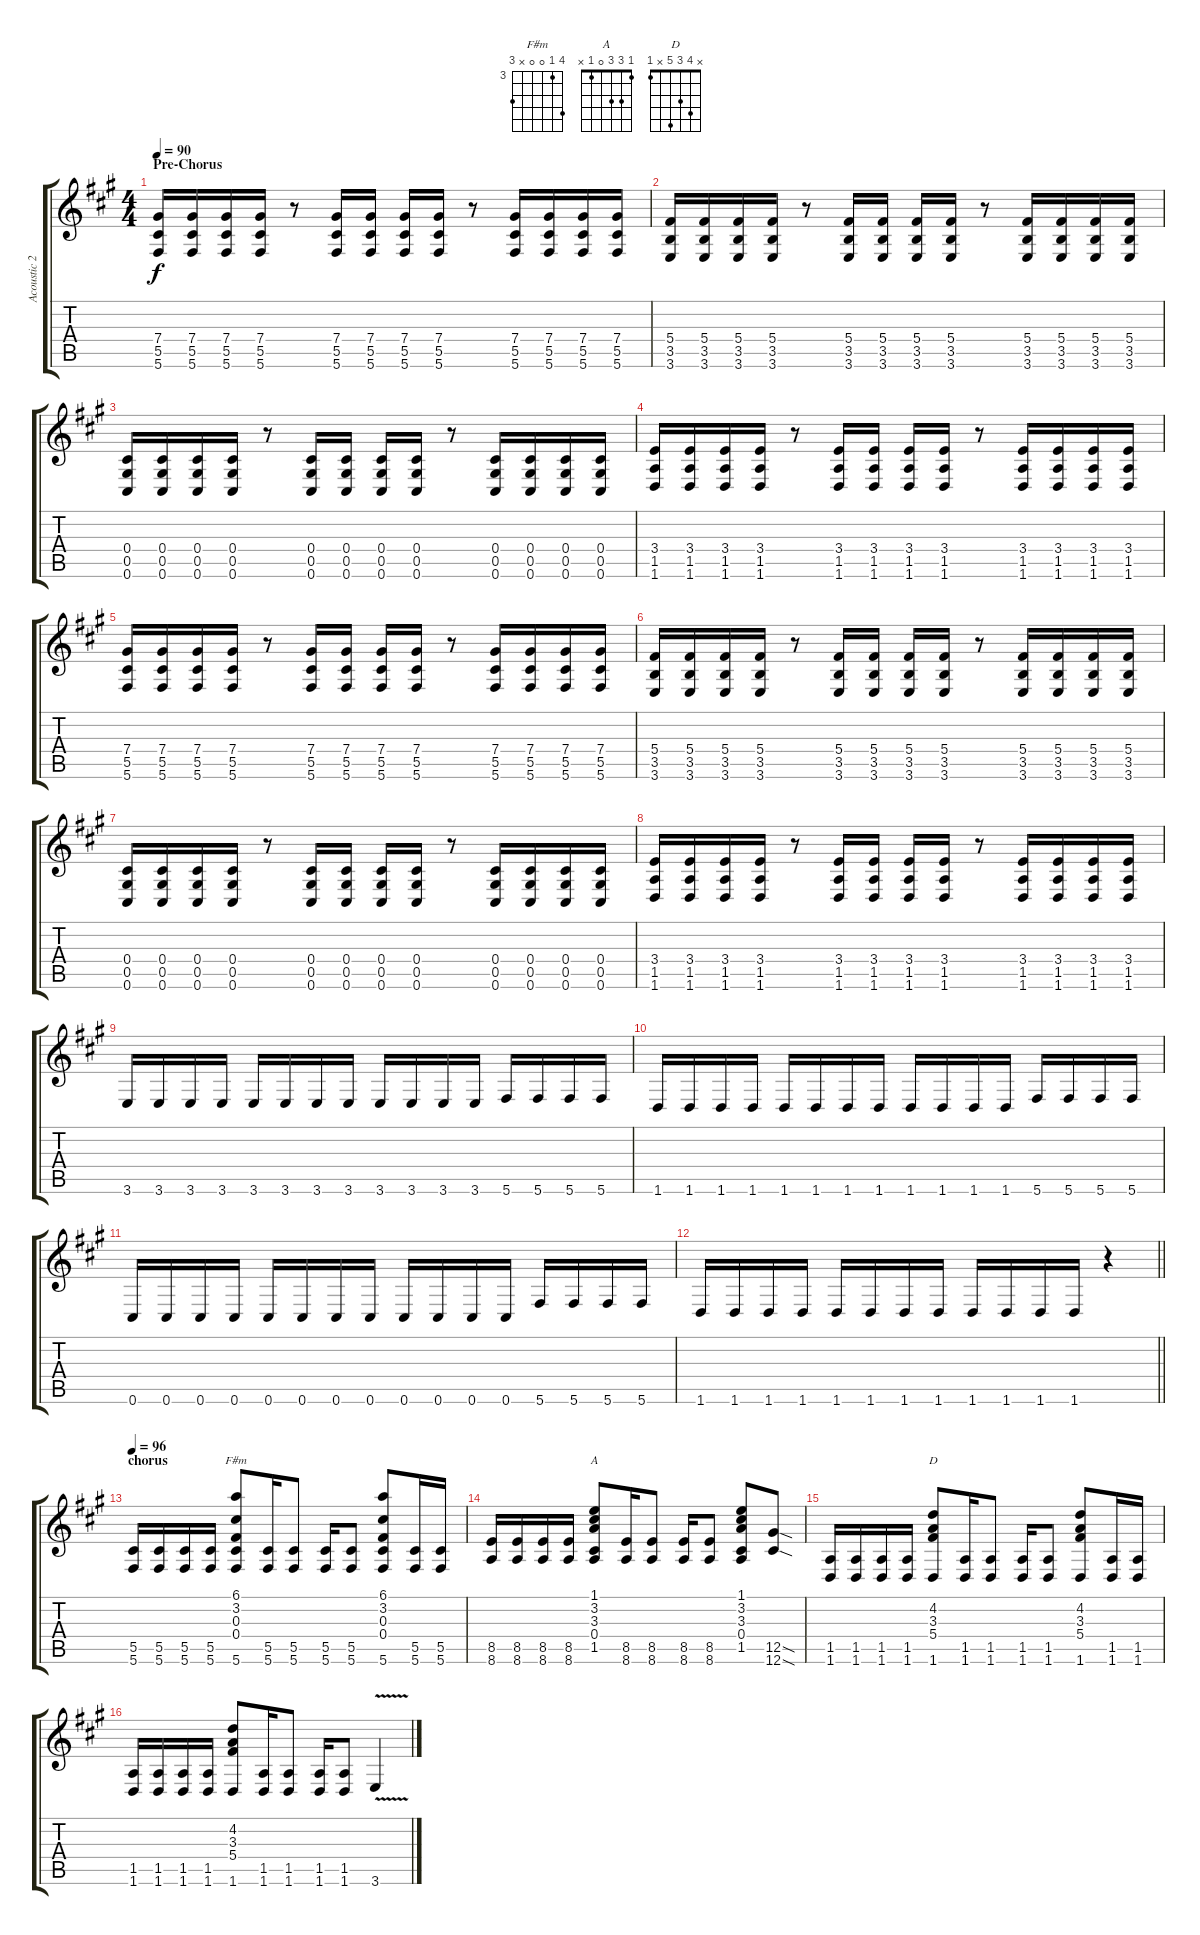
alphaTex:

\track ("Acoustic 2" "Acoustic 2") {instrument acousticguitarsteel}
\staff {score tabs}
\tuning (Eb4 Bb3 Gb3 Db3 Ab2 Db2) {hide}
\chord ("F#m" 6 3 0 0 x 5) {firstfret 3}
\chord ("A" 1 3 3 0 1 x)
\chord ("D" x 4 3 5 x 1)
\ts (4 4)
\section ("" "Pre-Chorus")
\tempo 90
\clef g2
\ks f#minor
(7.4 5.5 5.6).16{dy f} (7.4 5.5 5.6).16 (7.4 5.5 5.6).16 (7.4 5.5 5.6).16 r.8 (7.4 5.5 5.6).16 (7.4 5.5 5.6).16 (7.4 5.5 5.6).16 (7.4 5.5 5.6).16 r.8 (7.4 5.5 5.6).16 (7.4 5.5 5.6).16 (7.4 5.5 5.6).16 (7.4 5.5 5.6).16 |
(5.4 3.5 3.6).16 (5.4 3.5 3.6).16 (5.4 3.5 3.6).16 (5.4 3.5 3.6).16 r.8 (5.4 3.5 3.6).16 (5.4 3.5 3.6).16 (5.4 3.5 3.6).16 (5.4 3.5 3.6).16 r.8 (5.4 3.5 3.6).16 (5.4 3.5 3.6).16 (5.4 3.5 3.6).16 (5.4 3.5 3.6).16 |
(0.4 0.5 0.6).16 (0.4 0.5 0.6).16 (0.4 0.5 0.6).16 (0.4 0.5 0.6).16 r.8 (0.4 0.5 0.6).16 (0.4 0.5 0.6).16 (0.4 0.5 0.6).16 (0.4 0.5 0.6).16 r.8 (0.4 0.5 0.6).16 (0.4 0.5 0.6).16 (0.4 0.5 0.6).16 (0.4 0.5 0.6).16 |
(3.4 1.5 1.6).16 (3.4 1.5 1.6).16 (3.4 1.5 1.6).16 (3.4 1.5 1.6).16 r.8 (3.4 1.5 1.6).16 (3.4 1.5 1.6).16 (3.4 1.5 1.6).16 (3.4 1.5 1.6).16 r.8 (3.4 1.5 1.6).16 (3.4 1.5 1.6).16 (3.4 1.5 1.6).16 (3.4 1.5 1.6).16 |
(7.4 5.5 5.6).16 (7.4 5.5 5.6).16 (7.4 5.5 5.6).16 (7.4 5.5 5.6).16 r.8 (7.4 5.5 5.6).16 (7.4 5.5 5.6).16 (7.4 5.5 5.6).16 (7.4 5.5 5.6).16 r.8 (7.4 5.5 5.6).16 (7.4 5.5 5.6).16 (7.4 5.5 5.6).16 (7.4 5.5 5.6).16 |
(5.4 3.5 3.6).16 (5.4 3.5 3.6).16 (5.4 3.5 3.6).16 (5.4 3.5 3.6).16 r.8 (5.4 3.5 3.6).16 (5.4 3.5 3.6).16 (5.4 3.5 3.6).16 (5.4 3.5 3.6).16 r.8 (5.4 3.5 3.6).16 (5.4 3.5 3.6).16 (5.4 3.5 3.6).16 (5.4 3.5 3.6).16 |
(0.4 0.5 0.6).16 (0.4 0.5 0.6).16 (0.4 0.5 0.6).16 (0.4 0.5 0.6).16 r.8 (0.4 0.5 0.6).16 (0.4 0.5 0.6).16 (0.4 0.5 0.6).16 (0.4 0.5 0.6).16 r.8 (0.4 0.5 0.6).16 (0.4 0.5 0.6).16 (0.4 0.5 0.6).16 (0.4 0.5 0.6).16 |
(3.4 1.5 1.6).16 (3.4 1.5 1.6).16 (3.4 1.5 1.6).16 (3.4 1.5 1.6).16 r.8 (3.4 1.5 1.6).16 (3.4 1.5 1.6).16 (3.4 1.5 1.6).16 (3.4 1.5 1.6).16 r.8 (3.4 1.5 1.6).16 (3.4 1.5 1.6).16 (3.4 1.5 1.6).16 (3.4 1.5 1.6).16 |
3.6.16 3.6.16 3.6.16 3.6.16 3.6.16 3.6.16 3.6.16 3.6.16 3.6.16 3.6.16 3.6.16 3.6.16 5.6.16 5.6.16 5.6.16 5.6.16 |
1.6.16 1.6.16 1.6.16 1.6.16 1.6.16 1.6.16 1.6.16 1.6.16 1.6.16 1.6.16 1.6.16 1.6.16 5.6.16 5.6.16 5.6.16 5.6.16 |
0.6.16 0.6.16 0.6.16 0.6.16 0.6.16 0.6.16 0.6.16 0.6.16 0.6.16 0.6.16 0.6.16 0.6.16 5.6.16 5.6.16 5.6.16 5.6.16 |
\barLineRight lightlight
1.6.16 1.6.16 1.6.16 1.6.16 1.6.16 1.6.16 1.6.16 1.6.16 1.6.16 1.6.16 1.6.16 1.6.16 r.4 |
\section ("" "chorus")
\tempo 96
(5.5 5.6).16 (5.5 5.6).16 (5.5 5.6).16 (5.5 5.6).16 (6.1 3.2 0.3 0.4 5.6).8{ch "F#m"} (5.5 5.6).16 (5.5 5.6).8 (5.5 5.6).16 (5.5 5.6).8 (6.1 3.2 0.3 0.4 5.6).8 (5.5 5.6).16 (5.5 5.6).16 |
(8.5 8.6).16 (8.5 8.6).16 (8.5 8.6).16 (8.5 8.6).16 (1.1 3.2 3.3 0.4 1.5).8{ch "A"} (8.5 8.6).16 (8.5 8.6).8 (8.5 8.6).16 (8.5 8.6).8 (1.1 3.2 3.3 0.4 1.5).8 (12.5{sod} 12.6{sod}).8 |
(1.5 1.6).16 (1.5 1.6).16 (1.5 1.6).16 (1.5 1.6).16 (4.2 3.3 5.4 1.6).8{ch "D"} (1.5 1.6).16 (1.5 1.6).8 (1.5 1.6).16 (1.5 1.6).8 (4.2 3.3 5.4 1.6).8 (1.5 1.6).16 (1.5 1.6).16 |
(1.5 1.6).16 (1.5 1.6).16 (1.5 1.6).16 (1.5 1.6).16 (4.2 3.3 5.4 1.6).8 (1.5 1.6).16 (1.5 1.6).8 (1.5 1.6).16 (1.5 1.6).8 3.6{v}.4
